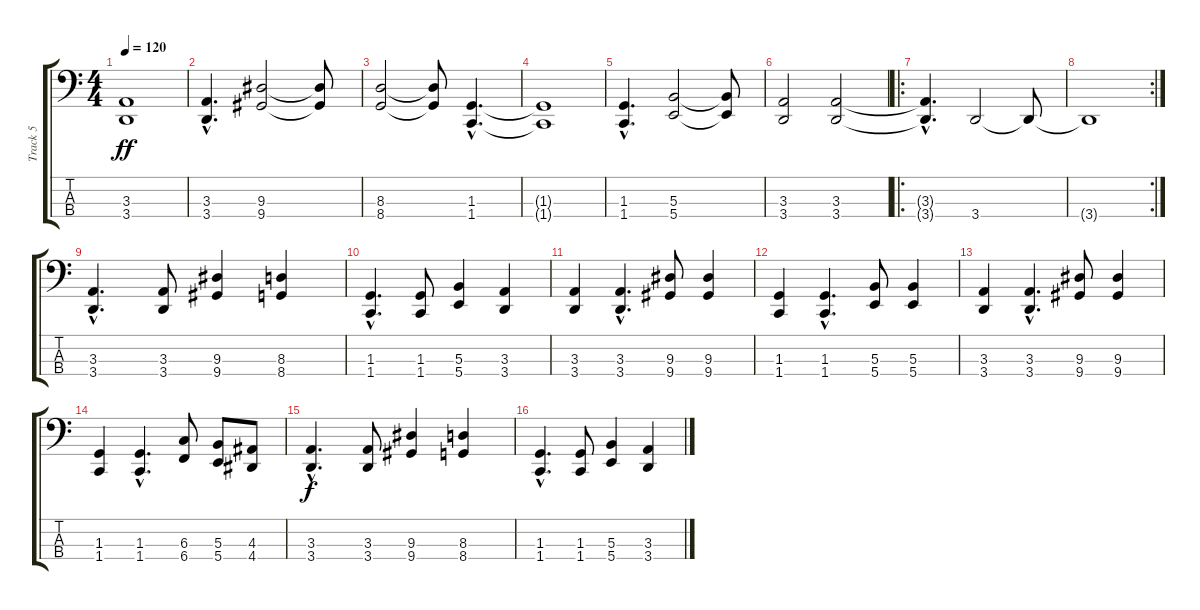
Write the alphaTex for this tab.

\track ("Track 5" "Track 5") {instrument electricbasspick}
\staff {score tabs}
\tuning (E2 B1 Gb1 B0) {hide}
\ts (4 4)
\tempo 120
\clef f4
\ks c
(3.3 3.4).1{dy ff instrument electricbasspick} |
(3.3{hac} 3.4{hac}).4{d} (9.3 9.4).2 (9.3{t} 9.4{t}).8 |
(8.3 8.4).2 (8.3{t} 8.4{t}).8 (1.3{hac} 1.4{hac}).4{d} |
(1.3{t} 1.4{t}).1 |
(1.3{hac} 1.4{hac}).4{d} (5.3 5.4).2 (5.3{t} 5.4{t}).8 |
(3.3 3.4).2 (3.3 3.4).2 |
\ro
(3.3{hac t} 3.4{hac t}).4{d} 3.4.2 3.4{t}.8 |
\rc 2
3.4{t}.1 |
(3.3{hac} 3.4{hac}).4{d} (3.3 3.4).8 (9.3 9.4).4 (8.3 8.4).4 |
(1.3{hac} 1.4{hac}).4{d} (1.3 1.4).8 (5.3 5.4).4 (3.3 3.4).4 |
(3.3 3.4).4 (3.3{hac} 3.4{hac}).4{d} (9.3 9.4).8 (9.3 9.4).4 |
(1.3 1.4).4 (1.3{hac} 1.4{hac}).4{d} (5.3 5.4).8 (5.3 5.4).4 |
(3.3 3.4).4 (3.3{hac} 3.4{hac}).4{d} (9.3 9.4).8 (9.3 9.4).4 |
(1.3 1.4).4 (1.3{hac} 1.4{hac}).4{d} (6.3 6.4).8 (5.3 5.4).8 (4.3 4.4).8 |
(3.3{hac} 3.4{hac}).4{d dy f} (3.3 3.4).8 (9.3 9.4).4 (8.3 8.4).4 |
(1.3{hac} 1.4{hac}).4{d} (1.3 1.4).8 (5.3 5.4).4 (3.3 3.4).4
